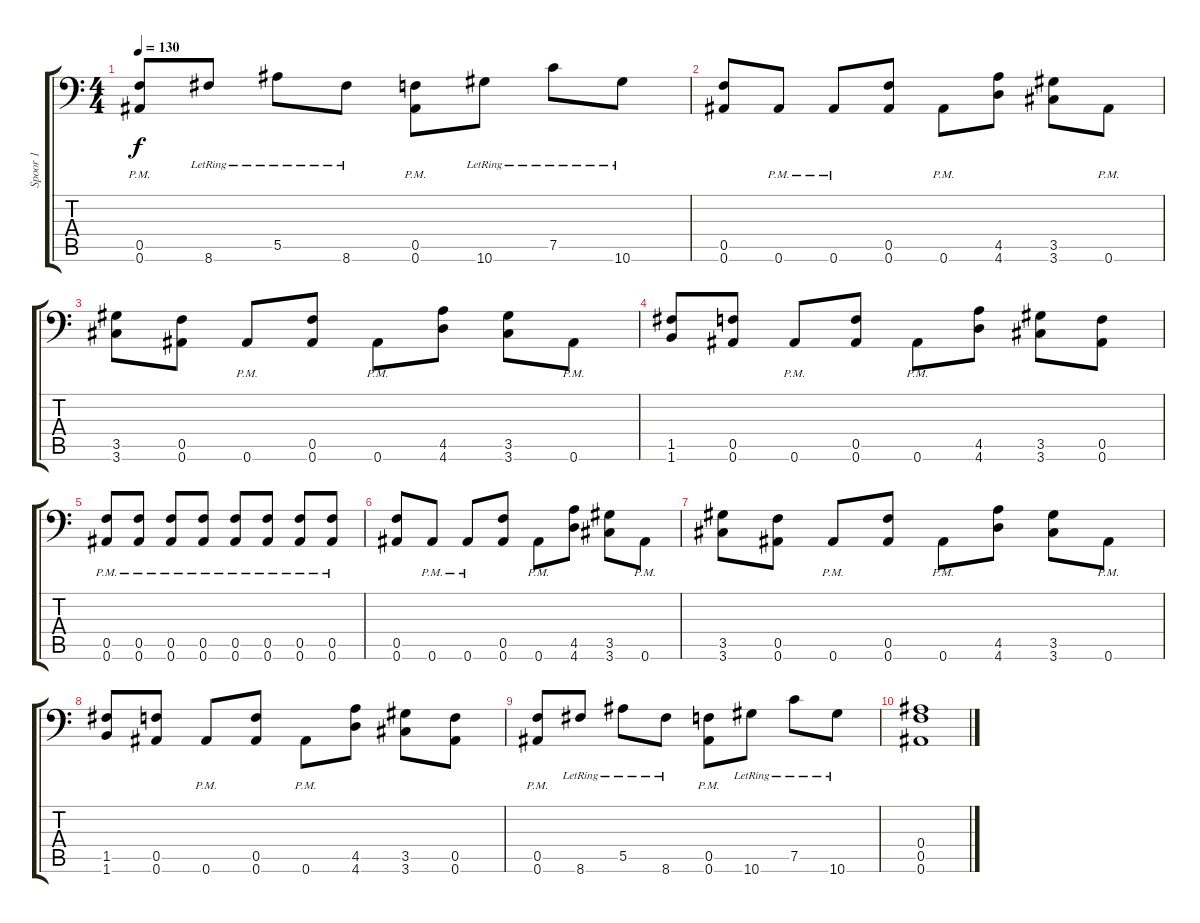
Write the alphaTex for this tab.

\track ("Spoor 1" "Spoor 1") {instrument distortionguitar}
\staff {score tabs}
\tuning (C4 G3 Eb3 Bb2 F2 Bb1) {hide}
\ts (4 4)
\tempo 130
\clef f4
\ks c
(0.5{pm} 0.6{pm}).8{dy f} 8.6{lr}.8 5.5{lr}.8 8.6{lr}.8 (0.5{pm} 0.6{pm}).8 10.6{lr}.8 7.5{lr}.8 10.6{lr}.8 |
(0.5 0.6).8 0.6{pm}.8 0.6{pm}.8 (0.5 0.6).8 0.6{pm}.8 (4.5 4.6).8 (3.5 3.6).8 0.6{pm}.8 |
(3.5 3.6).8 (0.5 0.6).8 0.6{pm}.8 (0.5 0.6).8 0.6{pm}.8 (4.5 4.6).8 (3.5 3.6).8 0.6{pm}.8 |
(1.5 1.6).8 (0.5 0.6).8 0.6{pm}.8 (0.5 0.6).8 0.6{pm}.8 (4.5 4.6).8 (3.5 3.6).8 (0.5 0.6).8 |
(0.5{pm} 0.6{pm}).8 (0.5{pm} 0.6{pm}).8 (0.5{pm} 0.6{pm}).8 (0.5{pm} 0.6{pm}).8 (0.5{pm} 0.6{pm}).8 (0.5{pm} 0.6{pm}).8 (0.5{pm} 0.6{pm}).8 (0.5{pm} 0.6{pm}).8 |
(0.5 0.6).8 0.6{pm}.8 0.6{pm}.8 (0.5 0.6).8 0.6{pm}.8 (4.5 4.6).8 (3.5 3.6).8 0.6{pm}.8 |
(3.5 3.6).8 (0.5 0.6).8 0.6{pm}.8 (0.5 0.6).8 0.6{pm}.8 (4.5 4.6).8 (3.5 3.6).8 0.6{pm}.8 |
(1.5 1.6).8 (0.5 0.6).8 0.6{pm}.8 (0.5 0.6).8 0.6{pm}.8 (4.5 4.6).8 (3.5 3.6).8 (0.5 0.6).8 |
(0.5{pm} 0.6{pm}).8 8.6{lr}.8 5.5{lr}.8 8.6{lr}.8 (0.5{pm} 0.6{pm}).8 10.6{lr}.8 7.5{lr}.8 10.6{lr}.8 |
(0.4 0.5 0.6).1
